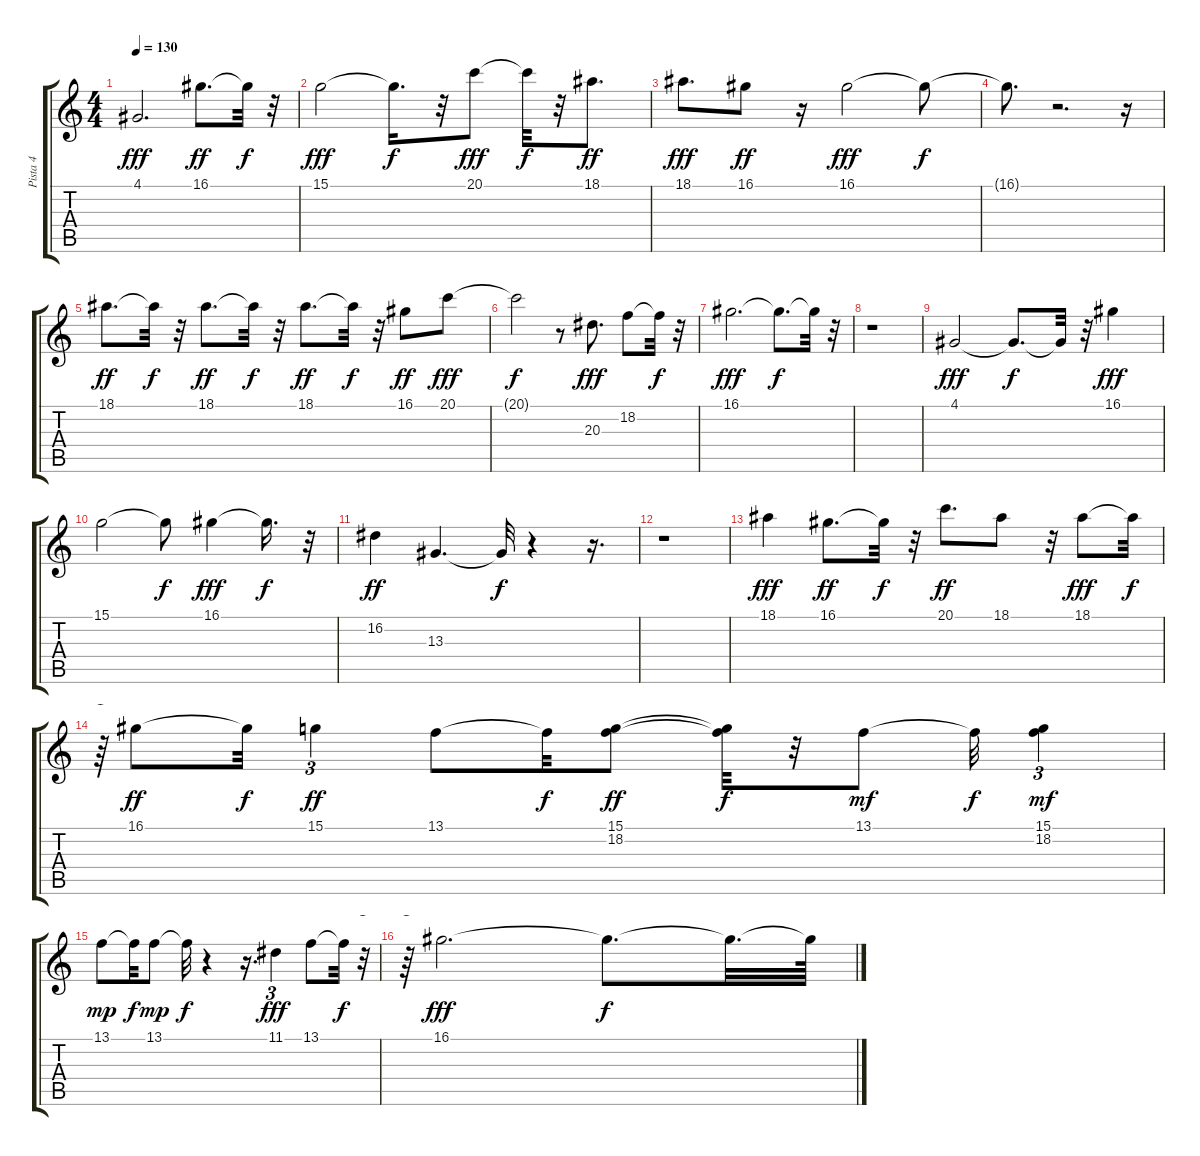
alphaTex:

\track ("Pista 4" "Pista 4") {instrument trombone}
\staff {score tabs}
\tuning (E4 B3 G3 D3 A2 E2) {hide}
\ts (4 4)
\tempo 130
\clef g2
\ks c
4.1.2{d dy fff} 16.1.8{d dy ff} 16.1{t}.32{dy f} r.32 |
15.1.2{dy fff} 15.1{t}.16{d dy f} r.32 20.1.8{dy fff} 20.1{t}.32{dy f} r.32 18.1.8{d dy ff} |
18.1.8{d dy fff} 16.1.8{dy ff} r.16 16.1.2{dy fff} 16.1{t}.8{dy f} |
16.1{t}.8{d} r.2{d} r.16 |
18.1.8{d dy ff} 18.1{t}.32{dy f} r.32 18.1.8{d dy ff} 18.1{t}.32{dy f} r.32 18.1.8{d dy ff} 18.1{t}.32{dy f} r.32 16.1.8{dy ff} 20.1.8{dy fff} |
20.1{t}.2{dy f} r.8 20.3.8{d dy fff} 18.2.8 18.2{t}.32{dy f} r.32 |
16.1.2{d dy fff} 16.1{t}.8{d dy f} 16.1{t}.32 r.32 |
r.1 |
4.1.2{dy fff} 4.1{t}.8{d dy f} 4.1{t}.32 r.32 16.1.4{dy fff} |
15.1.2 15.1{t}.8{dy f} 16.1.4{dy fff} 16.1{t}.16{d dy f} r.32 |
16.2.4{dy ff} 13.3.4{d} 13.3{t}.32{dy f} r.4 r.16{d} |
r.1 |
18.1.4{dy fff} 16.1.8{d dy ff} 16.1{t}.32{dy f} r.32 20.1.8{d dy ff} 18.1.8 r.32 18.1.8{dy fff} 18.1{t}.32{dy f} |
r.64{tu (3 2)} 16.1.8{dy ff} 16.1{t}.32{dy f} 15.1.4{tu (3 2) dy ff} 13.1.8 13.1{t}.32{dy f} (15.1 18.2).8{dy ff} (15.1{t} 18.2{t}).32{dy f} r.32 13.1.8{dy mf} 13.1{t}.32{dy f} (15.1 18.2).4{tu (3 2) dy mf} |
13.1.8{dy mp} 13.1{t}.32{dy f} 13.1.8{dy mp} 13.1{t}.32{dy f} r.4 r.16{d} 11.1.4{tu (3 2) dy fff} 13.1.8 13.1{t}.32{dy f} r.32{tu (3 2)} |
r.64{tu (3 2)} 16.1.2{d dy fff} 16.1{t}.8{d dy f} 16.1{t}.32{d} 16.1{t}.64
